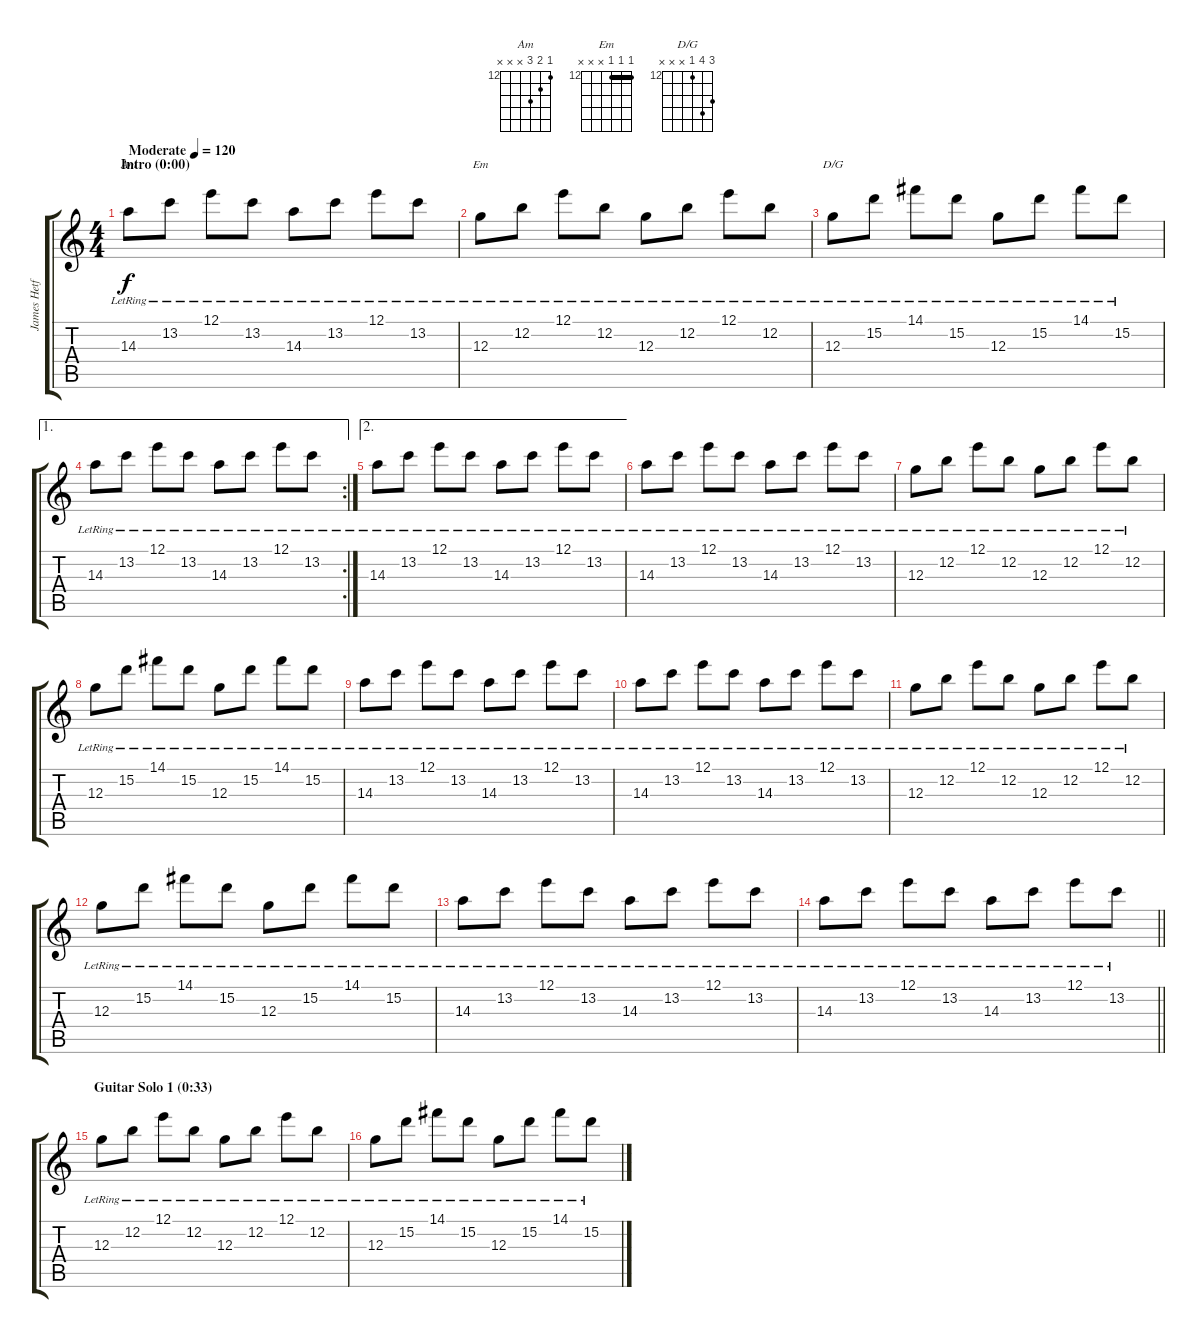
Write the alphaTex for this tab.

\track ("James Hetfield Rhythm Gtr." "James Hetf") {instrument electricguitarclean}
\staff {score tabs}
\tuning (E4 B3 G3 D3 A2 E2) {hide}
\chord ("Am" 12 13 14 x x x) {firstfret 12}
\chord ("Em" 12 12 12 x x x) {firstfret 12 barre 12}
\chord ("D/G" 14 15 12 x x x) {firstfret 12}
\ts (4 4)
\section ("" "Intro (0:00)")
\tempo (120 "Moderate")
\clef g2
\ks aminor
14.3{lr}.8{ch "Am" dy f instrument electricguitarclean} 13.2{lr}.8 12.1{lr}.8 13.2{lr}.8 14.3{lr}.8 13.2{lr}.8 12.1{lr}.8 13.2{lr}.8 |
12.3{lr}.8{ch "Em"} 12.2{lr}.8 12.1{lr}.8 12.2{lr}.8 12.3{lr}.8 12.2{lr}.8 12.1{lr}.8 12.2{lr}.8 |
12.3{lr}.8{ch "D/G"} 15.2{lr}.8 14.1{lr}.8 15.2{lr}.8 12.3{lr}.8 15.2{lr}.8 14.1{lr}.8 15.2{lr}.8 |
\ae 1
\rc 2
14.3{lr}.8 13.2{lr}.8 12.1{lr}.8 13.2{lr}.8 14.3{lr}.8 13.2{lr}.8 12.1{lr}.8 13.2{lr}.8 |
\ae 2
14.3{lr}.8 13.2{lr}.8 12.1{lr}.8 13.2{lr}.8 14.3{lr}.8 13.2{lr}.8 12.1{lr}.8 13.2{lr}.8 |
14.3{lr}.8 13.2{lr}.8 12.1{lr}.8 13.2{lr}.8 14.3{lr}.8 13.2{lr}.8 12.1{lr}.8 13.2{lr}.8 |
12.3{lr}.8 12.2{lr}.8 12.1{lr}.8 12.2{lr}.8 12.3{lr}.8 12.2{lr}.8 12.1{lr}.8 12.2{lr}.8 |
12.3{lr}.8 15.2{lr}.8 14.1{lr}.8 15.2{lr}.8 12.3{lr}.8 15.2{lr}.8 14.1{lr}.8 15.2{lr}.8 |
14.3{lr}.8 13.2{lr}.8 12.1{lr}.8 13.2{lr}.8 14.3{lr}.8 13.2{lr}.8 12.1{lr}.8 13.2{lr}.8 |
14.3{lr}.8 13.2{lr}.8 12.1{lr}.8 13.2{lr}.8 14.3{lr}.8 13.2{lr}.8 12.1{lr}.8 13.2{lr}.8 |
12.3{lr}.8 12.2{lr}.8 12.1{lr}.8 12.2{lr}.8 12.3{lr}.8 12.2{lr}.8 12.1{lr}.8 12.2{lr}.8 |
12.3{lr}.8 15.2{lr}.8 14.1{lr}.8 15.2{lr}.8 12.3{lr}.8 15.2{lr}.8 14.1{lr}.8 15.2{lr}.8 |
14.3{lr}.8 13.2{lr}.8 12.1{lr}.8 13.2{lr}.8 14.3{lr}.8 13.2{lr}.8 12.1{lr}.8 13.2{lr}.8 |
\barLineRight lightlight
14.3{lr}.8 13.2{lr}.8 12.1{lr}.8 13.2{lr}.8 14.3{lr}.8 13.2{lr}.8 12.1{lr}.8 13.2{lr}.8 |
\section ("" "Guitar Solo 1 (0:33)")
12.3{lr}.8 12.2{lr}.8 12.1{lr}.8 12.2{lr}.8 12.3{lr}.8 12.2{lr}.8 12.1{lr}.8 12.2{lr}.8 |
12.3{lr}.8 15.2{lr}.8 14.1{lr}.8 15.2{lr}.8 12.3{lr}.8 15.2{lr}.8 14.1{lr}.8 15.2{lr}.8
